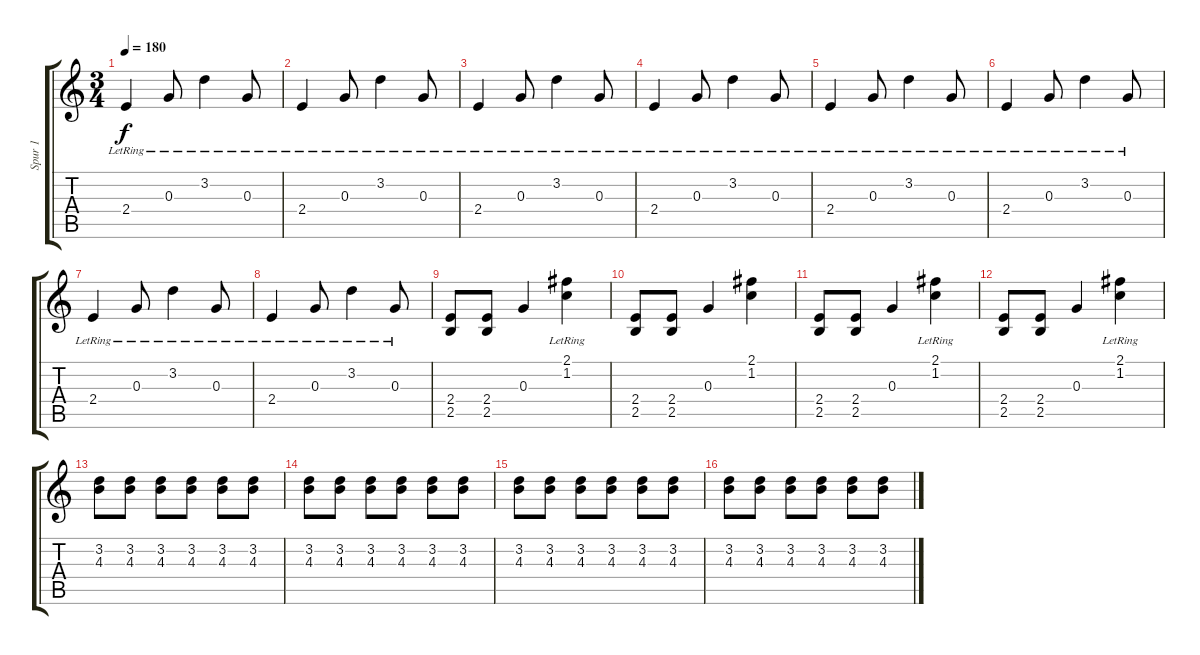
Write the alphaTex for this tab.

\track ("Spur 1" "Spur 1") {instrument distortionguitar}
\staff {score tabs}
\tuning (E4 B3 G3 D3 A2 E2) {hide}
\ts (3 4)
\tempo 180
\clef g2
\ks c
2.4{lr}.4{dy f instrument distortionguitar} 0.3{lr}.8 3.2{lr}.4 0.3{lr}.8 |
2.4{lr}.4 0.3{lr}.8 3.2{lr}.4 0.3{lr}.8 |
2.4{lr}.4 0.3{lr}.8 3.2{lr}.4 0.3{lr}.8 |
2.4{lr}.4 0.3{lr}.8 3.2{lr}.4 0.3{lr}.8 |
2.4{lr}.4 0.3{lr}.8 3.2{lr}.4 0.3{lr}.8 |
2.4{lr}.4 0.3{lr}.8 3.2{lr}.4 0.3{lr}.8 |
2.4{lr}.4 0.3{lr}.8 3.2{lr}.4 0.3{lr}.8 |
2.4{lr}.4 0.3{lr}.8 3.2{lr}.4 0.3{lr}.8 |
(2.4 2.5).8 (2.4 2.5).8 0.3.4 (2.1{lr} 1.2).4 |
(2.4 2.5).8 (2.4 2.5).8 0.3.4 (2.1 1.2).4 |
(2.4 2.5).8 (2.4 2.5).8 0.3.4 (2.1{lr} 1.2).4 |
(2.4 2.5).8 (2.4 2.5).8 0.3.4 (2.1 1.2{lr}).4 |
(3.2 4.3).8 (3.2 4.3).8 (3.2 4.3).8 (3.2 4.3).8 (3.2 4.3).8 (3.2 4.3).8 |
(3.2 4.3).8 (3.2 4.3).8 (3.2 4.3).8 (3.2 4.3).8 (3.2 4.3).8 (3.2 4.3).8 |
(3.2 4.3).8 (3.2 4.3).8 (3.2 4.3).8 (3.2 4.3).8 (3.2 4.3).8 (3.2 4.3).8 |
(3.2 4.3).8 (3.2 4.3).8 (3.2 4.3).8 (3.2 4.3).8 (3.2 4.3).8 (3.2 4.3).8
